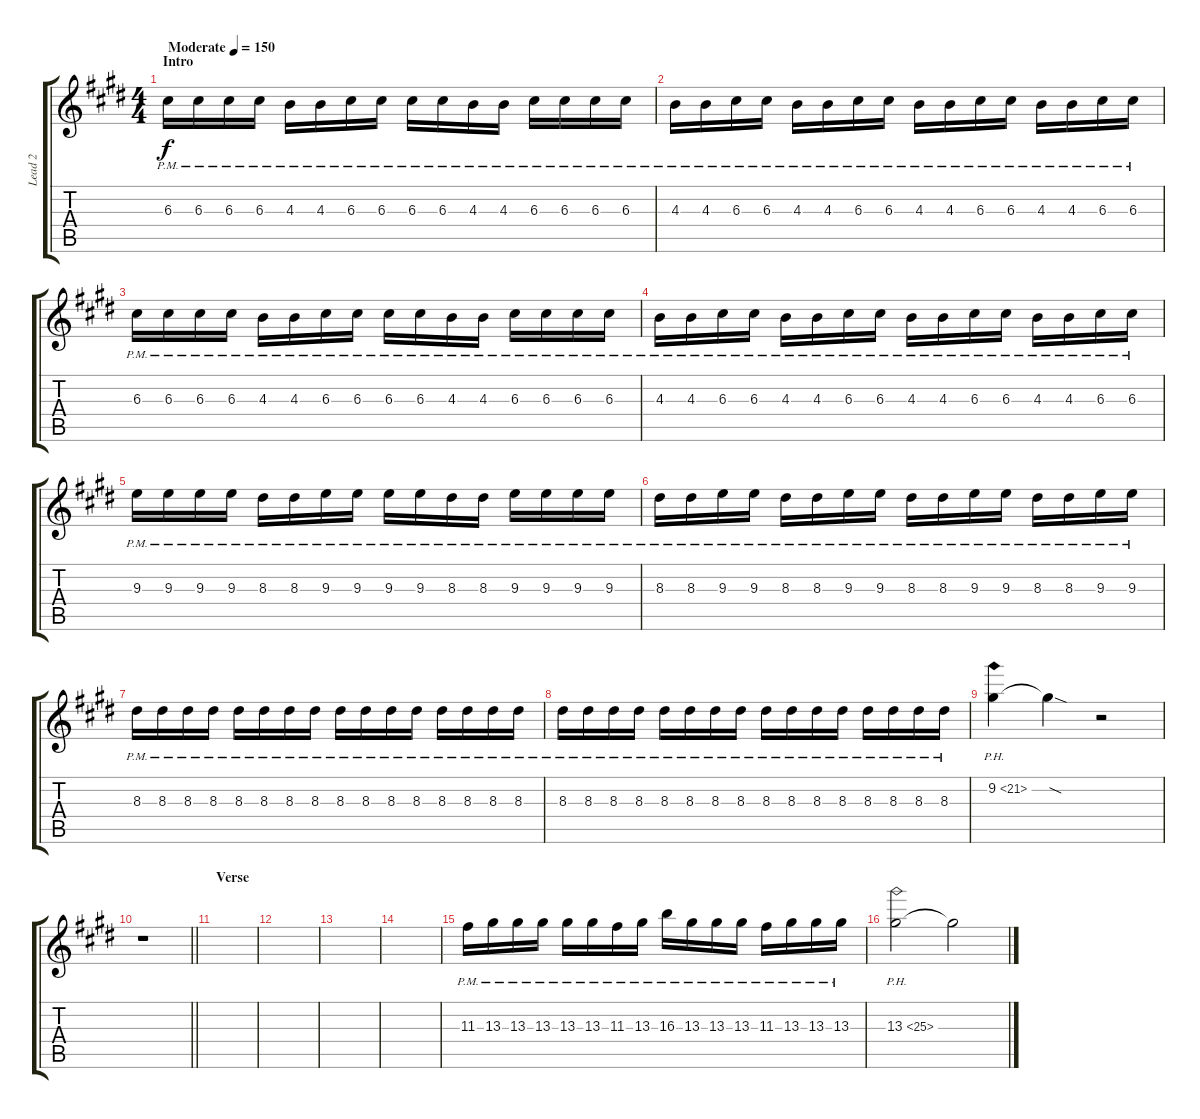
\track ("Lead 2" "Lead 2") {instrument distortionguitar}
\staff {score tabs}
\tuning (E4 B3 G3 D3 A2 E2) {hide}
\ts (4 4)
\section ("" "Intro")
\tempo (150 "Moderate")
\clef g2
\ks c#minor
6.3{pm}.16{dy f instrument distortionguitar} 6.3{pm}.16 6.3{pm}.16 6.3{pm}.16 4.3{pm}.16 4.3{pm}.16 6.3{pm}.16 6.3{pm}.16 6.3{pm}.16 6.3{pm}.16 4.3{pm}.16 4.3{pm}.16 6.3{pm}.16 6.3{pm}.16 6.3{pm}.16 6.3{pm}.16 |
4.3{pm}.16 4.3{pm}.16 6.3{pm}.16 6.3{pm}.16 4.3{pm}.16 4.3{pm}.16 6.3{pm}.16 6.3{pm}.16 4.3{pm}.16 4.3{pm}.16 6.3{pm}.16 6.3{pm}.16 4.3{pm}.16 4.3{pm}.16 6.3{pm}.16 6.3{pm}.16 |
6.3{pm}.16 6.3{pm}.16 6.3{pm}.16 6.3{pm}.16 4.3{pm}.16 4.3{pm}.16 6.3{pm}.16 6.3{pm}.16 6.3{pm}.16 6.3{pm}.16 4.3{pm}.16 4.3{pm}.16 6.3{pm}.16 6.3{pm}.16 6.3{pm}.16 6.3{pm}.16 |
4.3{pm}.16 4.3{pm}.16 6.3{pm}.16 6.3{pm}.16 4.3{pm}.16 4.3{pm}.16 6.3{pm}.16 6.3{pm}.16 4.3{pm}.16 4.3{pm}.16 6.3{pm}.16 6.3{pm}.16 4.3{pm}.16 4.3{pm}.16 6.3{pm}.16 6.3{pm}.16 |
9.3{pm}.16 9.3{pm}.16 9.3{pm}.16 9.3{pm}.16 8.3{pm}.16 8.3{pm}.16 9.3{pm}.16 9.3{pm}.16 9.3{pm}.16 9.3{pm}.16 8.3{pm}.16 8.3{pm}.16 9.3{pm}.16 9.3{pm}.16 9.3{pm}.16 9.3{pm}.16 |
8.3{pm}.16 8.3{pm}.16 9.3{pm}.16 9.3{pm}.16 8.3{pm}.16 8.3{pm}.16 9.3{pm}.16 9.3{pm}.16 8.3{pm}.16 8.3{pm}.16 9.3{pm}.16 9.3{pm}.16 8.3{pm}.16 8.3{pm}.16 9.3{pm}.16 9.3{pm}.16 |
8.3{pm}.16 8.3{pm}.16 8.3{pm}.16 8.3{pm}.16 8.3{pm}.16 8.3{pm}.16 8.3{pm}.16 8.3{pm}.16 8.3{pm}.16 8.3{pm}.16 8.3{pm}.16 8.3{pm}.16 8.3{pm}.16 8.3{pm}.16 8.3{pm}.16 8.3{pm}.16 |
8.3{pm}.16 8.3{pm}.16 8.3{pm}.16 8.3{pm}.16 8.3{pm}.16 8.3{pm}.16 8.3{pm}.16 8.3{pm}.16 8.3{pm}.16 8.3{pm}.16 8.3{pm}.16 8.3{pm}.16 8.3{pm}.16 8.3{pm}.16 8.3{pm}.16 8.3{pm}.16 |
9.2{ph 12}.4 9.2{sod t}.4 r.2 |
\barLineRight lightlight
r.1 |
\section ("" "Verse")
|
|
|
|
11.3{pm}.16 13.3{pm}.16 13.3{pm}.16 13.3{pm}.16 13.3{pm}.16 13.3{pm}.16 11.3{pm}.16 13.3{pm}.16 16.3{pm}.16 13.3{pm}.16 13.3{pm}.16 13.3{pm}.16 11.3{pm}.16 13.3{pm}.16 13.3{pm}.16 13.3{pm}.16 |
13.3{ph 12}.2 13.3{t}.2{volume 0}
